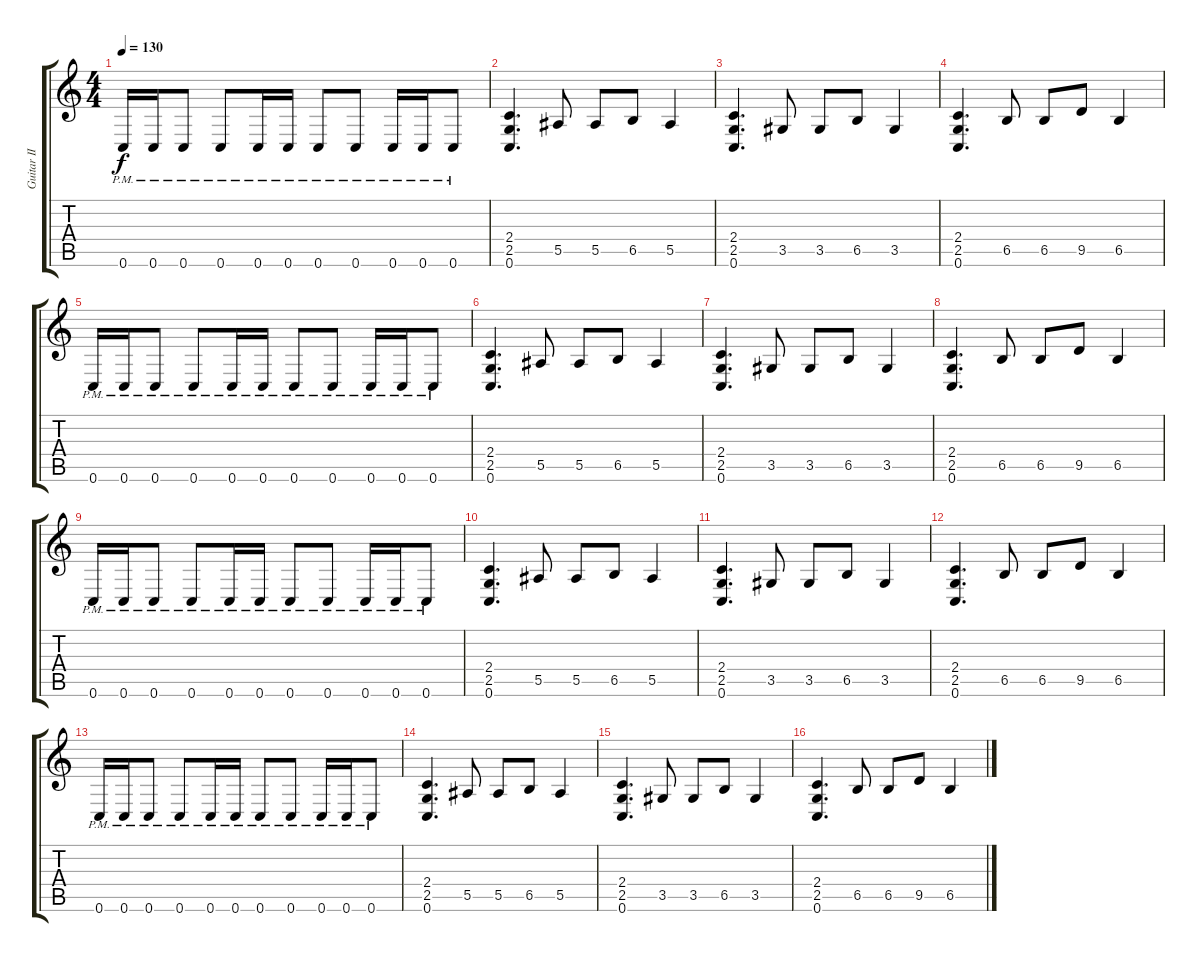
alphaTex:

\track ("Guitar II - Martin Shirenc" "Guitar II ") {instrument distortionguitar}
\staff {score tabs}
\tuning (C4 G3 Eb3 Bb2 F2 C2) {hide}
\ts (4 4)
\tempo 130
\clef g2
\ks c
0.6{pm}.16{dy f} 0.6{pm}.16 0.6{pm}.8 0.6{pm}.8 0.6{pm}.16 0.6{pm}.16 0.6{pm}.8 0.6{pm}.8 0.6{pm}.16 0.6{pm}.16 0.6{pm}.8 |
(2.4 2.5 0.6).4{d} 5.5.8 5.5.8 6.5.8 5.5.4 |
(2.4 2.5 0.6).4{d} 3.5.8 3.5.8 6.5.8 3.5.4 |
(2.4 2.5 0.6).4{d} 6.5.8 6.5.8 9.5.8 6.5.4 |
0.6{pm}.16 0.6{pm}.16 0.6{pm}.8 0.6{pm}.8 0.6{pm}.16 0.6{pm}.16 0.6{pm}.8 0.6{pm}.8 0.6{pm}.16 0.6{pm}.16 0.6{pm}.8 |
(2.4 2.5 0.6).4{d} 5.5.8 5.5.8 6.5.8 5.5.4 |
(2.4 2.5 0.6).4{d} 3.5.8 3.5.8 6.5.8 3.5.4 |
(2.4 2.5 0.6).4{d} 6.5.8 6.5.8 9.5.8 6.5.4 |
0.6{pm}.16 0.6{pm}.16 0.6{pm}.8 0.6{pm}.8 0.6{pm}.16 0.6{pm}.16 0.6{pm}.8 0.6{pm}.8 0.6{pm}.16 0.6{pm}.16 0.6{pm}.8 |
(2.4 2.5 0.6).4{d} 5.5.8 5.5.8 6.5.8 5.5.4 |
(2.4 2.5 0.6).4{d} 3.5.8 3.5.8 6.5.8 3.5.4 |
(2.4 2.5 0.6).4{d} 6.5.8 6.5.8 9.5.8 6.5.4 |
0.6{pm}.16 0.6{pm}.16 0.6{pm}.8 0.6{pm}.8 0.6{pm}.16 0.6{pm}.16 0.6{pm}.8 0.6{pm}.8 0.6{pm}.16 0.6{pm}.16 0.6{pm}.8 |
(2.4 2.5 0.6).4{d} 5.5.8 5.5.8 6.5.8 5.5.4 |
(2.4 2.5 0.6).4{d} 3.5.8 3.5.8 6.5.8 3.5.4 |
(2.4 2.5 0.6).4{d} 6.5.8 6.5.8 9.5.8 6.5.4
